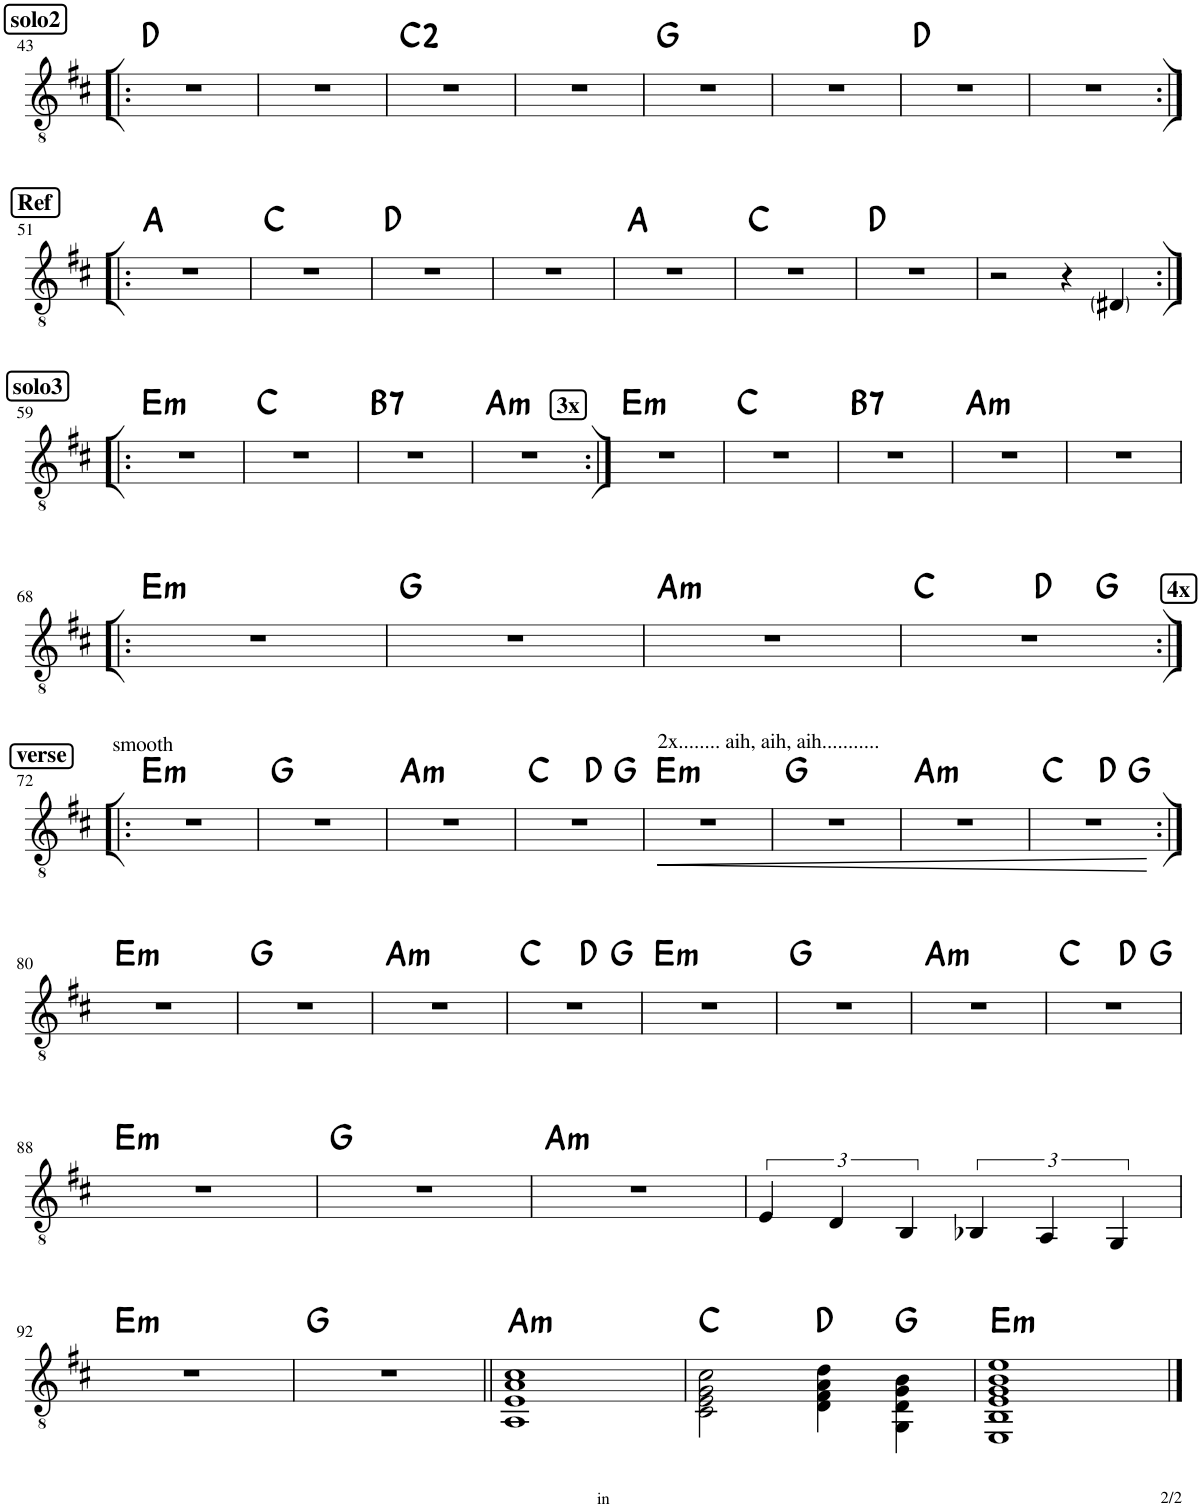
**kern	**dynam	**harte
*part1	*part1	*part1
*staff1	*staff1	*
*I"Classical Guitar	*	*
*I'Guit.	*	*
!!LO:PB:g=z
*clefGv2	*	*
*k[f#c#]	*	*
*M4/4	*	*
!!LO:REH:place=s1:a:B:cj:fs=11:t=solo2
=43!|:	=43!|:	=43!|:
1r	.	D:maj
=44	=44	=44
1r	.	.
=45	=45	=45
1r	.	C:maj(2)
=46	=46	=46
1r	.	.
=47	=47	=47
1r	.	G:maj
=48	=48	=48
1r	.	.
=49	=49	=49
1r	.	D:maj
=50	=50	=50
1r	.	.
!!LO:LB:g=z
!!LO:REH:place=s1:a:B:cj:fs=11:t=Ref
=51:|!|:	=51:|!|:	=51:|!|:
1r	.	A:maj
=52	=52	=52
1r	.	C:maj
=53	=53	=53
1r	.	D:maj
=54	=54	=54
1r	.	.
=55	=55	=55
1r	.	A:maj
=56	=56	=56
1r	.	C:maj
=57	=57	=57
1r	.	D:maj
=58	=58	=58
2r	.	.
4r	.	.
4D#X/	.	.
!!LO:LB:g=z
!!LO:REH:place=s1:a:B:cj:fs=11:t=solo3
=59:|!|:	=59:|!|:	=59:|!|:
!	!	!LO:H:kt=m
1r	.	E:min
=60	=60	=60
1r	.	C:maj
=61	=61	=61
!	!	!LO:H:kt=7
1r	.	B:7
!!LO:REH:place=s1:a:B:cj:fs=11:t=3x
=62	=62	=62
!	!	!LO:H:kt=m
1r	.	A:min
=63:|!	=63:|!	=63:|!
!	!	!LO:H:kt=m
1r	.	E:min
=64	=64	=64
1r	.	C:maj
=65	=65	=65
!	!	!LO:H:kt=7
1r	.	B:7
=66	=66	=66
!	!	!LO:H:kt=m
1r	.	A:min
=67	=67	=67
1r	.	.
!!LO:LB:g=z
=68!|:	=68!|:	=68!|:
!	!	!LO:H:kt=m
1r	.	E:min
=69	=69	=69
1r	.	G:maj
=70	=70	=70
!	!	!LO:H:kt=m
1r	.	A:min
!!LO:REH:place=s1:a:B:cj:fs=11:t=4x
=71	=71	=71
*^	*	*
*	*^	*	*
1r	2ryy	2.ryy	.	C:maj
.	2ryy	.	.	D:maj
.	.	4ryy	.	G:maj
!!LO:LB:g=z	!!	!!
!!LO:REH:place=s1:a:B:cj:fs=11:t=verse	!!	!!
=72:|!|:	=72:|!|:	=72:|!|:	=72:|!|:	=72:|!|:
!LO:TX:a:t=smooth	!	!	!	!LO:H:kt=m
*v	*v	*v	*	*
1r	.	E:min
=73	=73	=73
1r	.	G:maj
=74	=74	=74
!	!	!LO:H:kt=m
1r	.	A:min
=75	=75	=75
*^	*	*
*	*^	*	*
1r	2ryy	2.ryy	.	C:maj
.	2ryy	.	.	D:maj
.	.	4ryy	.	G:maj
=76	=76	=76	=76	=76
!LO:TX:a:t=2x........ aih, aih, aih...........	!	!	!	!
!	!	!	!LO:HP:b	!LO:H:kt=m
*v	*v	*v	*	*
1r	<	E:min
=77	=77	=77
1r	.	G:maj
=78	=78	=78
!	!	!LO:H:kt=m
1r	.	A:min
=79	=79	=79
*^	*	*
*	*^	*	*
1r	2ryy	2.ryy	.	C:maj
.	2ryy	.	.	D:maj
.	.	4ryy	.	G:maj
.	.	.	[	.
!!LO:LB:g=z	!!	!!
=80:|!	=80:|!	=80:|!	=80:|!	=80:|!
!	!	!	!	!LO:H:kt=m
*v	*v	*v	*	*
1r	.	E:min
=81	=81	=81
1r	.	G:maj
=82	=82	=82
!	!	!LO:H:kt=m
1r	.	A:min
=83	=83	=83
*^	*	*
*	*^	*	*
1r	2ryy	2.ryy	.	C:maj
.	2ryy	.	.	D:maj
.	.	4ryy	.	G:maj
=84	=84	=84	=84	=84
!	!	!	!	!LO:H:kt=m
*v	*v	*v	*	*
1r	.	E:min
=85	=85	=85
1r	.	G:maj
=86	=86	=86
!	!	!LO:H:kt=m
1r	.	A:min
=87	=87	=87
*^	*	*
*	*^	*	*
1r	2ryy	2.ryy	.	C:maj
.	2ryy	.	.	D:maj
.	.	4ryy	.	G:maj
!!LO:LB:g=z	!!	!!
=88	=88	=88	=88	=88
!	!	!	!	!LO:H:kt=m
*v	*v	*v	*	*
1r	.	E:min
=89	=89	=89
1r	.	G:maj
=90	=90	=90
!	!	!LO:H:kt=m
1r	.	A:min
=91	=91	=91
6E/	.	.
6D/	.	.
6BB/	.	.
6BB-X/	.	.
6AA/	.	.
6GG/	.	.
!!LO:LB:g=z
=92	=92	=92
!	!	!LO:H:kt=m
1r	.	E:min
=93	=93	=93
1r	.	G:maj
=94||	=94||	=94||
!	!	!LO:H:kt=m
1AA 1E 1A 1c#	.	A:min
=95	=95	=95
2C#\ 2E\ 2G\ 2c#\	.	C:maj
4D\ 4F#\ 4A\ 4d\	.	D:maj
4GG\ 4D\ 4G\ 4B\	.	G:maj
=96	=96	=96
!	!	!LO:H:kt=m
1EE 1BB 1E 1G 1B 1e	.	E:min
==	==	==
*-	*-	*-
